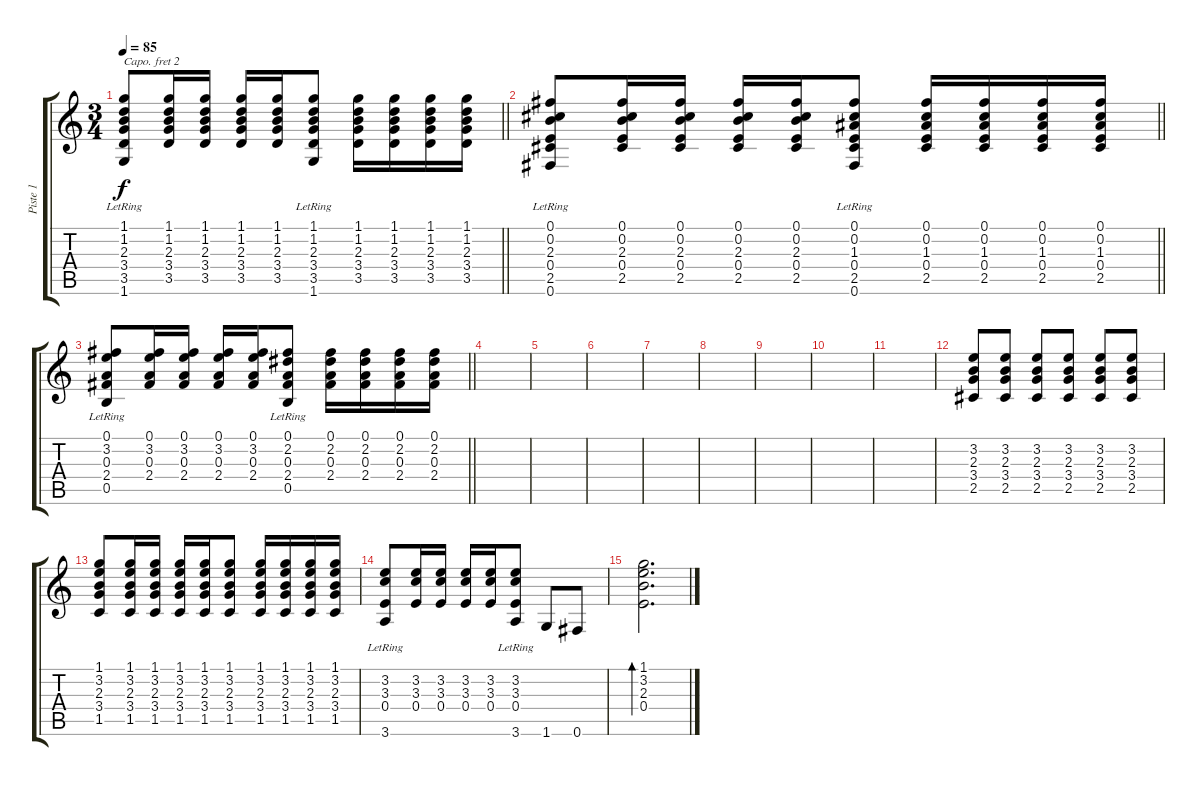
\track ("Piste 1" "Piste 1") {instrument acousticguitarsteel}
\staff {score tabs}
\capo 2
\tuning (E4 B3 G3 D3 A2 E2) {hide}
\ts (3 4)
\tempo 85
\clef g2
\barLineRight lightlight
\ks c
(1.1 1.2 2.3 3.4 3.5 1.6{lr}).8{dy f} (1.1 1.2 2.3 3.4 3.5).16 (1.1 1.2 2.3 3.4 3.5).16 (1.1 1.2 2.3 3.4 3.5).16 (1.1 1.2 2.3 3.4 3.5).16 (1.1 1.2 2.3 3.4 3.5 1.6{lr}).8 (1.1 1.2 2.3 3.4 3.5).16 (1.1 1.2 2.3 3.4 3.5).16 (1.1 1.2 2.3 3.4 3.5).16 (1.1 1.2 2.3 3.4 3.5).16 |
\barLineRight lightlight
(0.1 0.2 2.3 0.4 2.5 0.6{lr}).8 (0.1 0.2 2.3 0.4 2.5).16 (0.1 0.2 2.3 0.4 2.5).16 (0.1 0.2 2.3 0.4 2.5).16 (0.1 0.2 2.3 0.4 2.5).16 (0.1 0.2 1.3 0.4 2.5 0.6{lr}).8 (0.1 0.2 1.3 0.4 2.5).16 (0.1 0.2 1.3 0.4 2.5).16 (0.1 0.2 1.3 0.4 2.5).16 (0.1 0.2 1.3 0.4 2.5).16 |
\barLineRight lightlight
(0.1 3.2 0.3 2.4 0.5{lr}).8 (0.1 3.2 0.3 2.4).16 (0.1 3.2 0.3 2.4).16 (0.1 3.2 0.3 2.4).16 (0.1 3.2 0.3 2.4).16 (0.1 2.2 0.3 2.4 0.5{lr}).8 (0.1 2.2 0.3 2.4).16 (0.1 2.2 0.3 2.4).16 (0.1 2.2 0.3 2.4).16 (0.1 2.2 0.3 2.4).16 |
|
|
|
|
|
|
|
|
(3.2 2.3 3.4 2.5).8 (3.2 2.3 3.4 2.5).8 (3.2 2.3 3.4 2.5).8 (3.2 2.3 3.4 2.5).8 (3.2 2.3 3.4 2.5).8 (3.2 2.3 3.4 2.5).8 |
(1.1 3.2 2.3 3.4 1.5).8 (1.1 3.2 2.3 3.4 1.5).16 (1.1 3.2 2.3 3.4 1.5).16 (1.1 3.2 2.3 3.4 1.5).16 (1.1 3.2 2.3 3.4 1.5).16 (1.1 3.2 2.3 3.4 1.5).8 (1.1 3.2 2.3 3.4 1.5).16 (1.1 3.2 2.3 3.4 1.5).16 (1.1 3.2 2.3 3.4 1.5).16 (1.1 3.2 2.3 3.4 1.5).16 |
(3.2 3.3 0.4 3.6{lr}).8 (3.2 3.3 0.4).16 (3.2 3.3 0.4).16 (3.2 3.3 0.4).16 (3.2 3.3 0.4).16 (3.2 3.3 0.4 3.6{lr}).8 1.6.8 0.6.8 |
(1.1 3.2 2.3 0.4).2{d bd 240}
